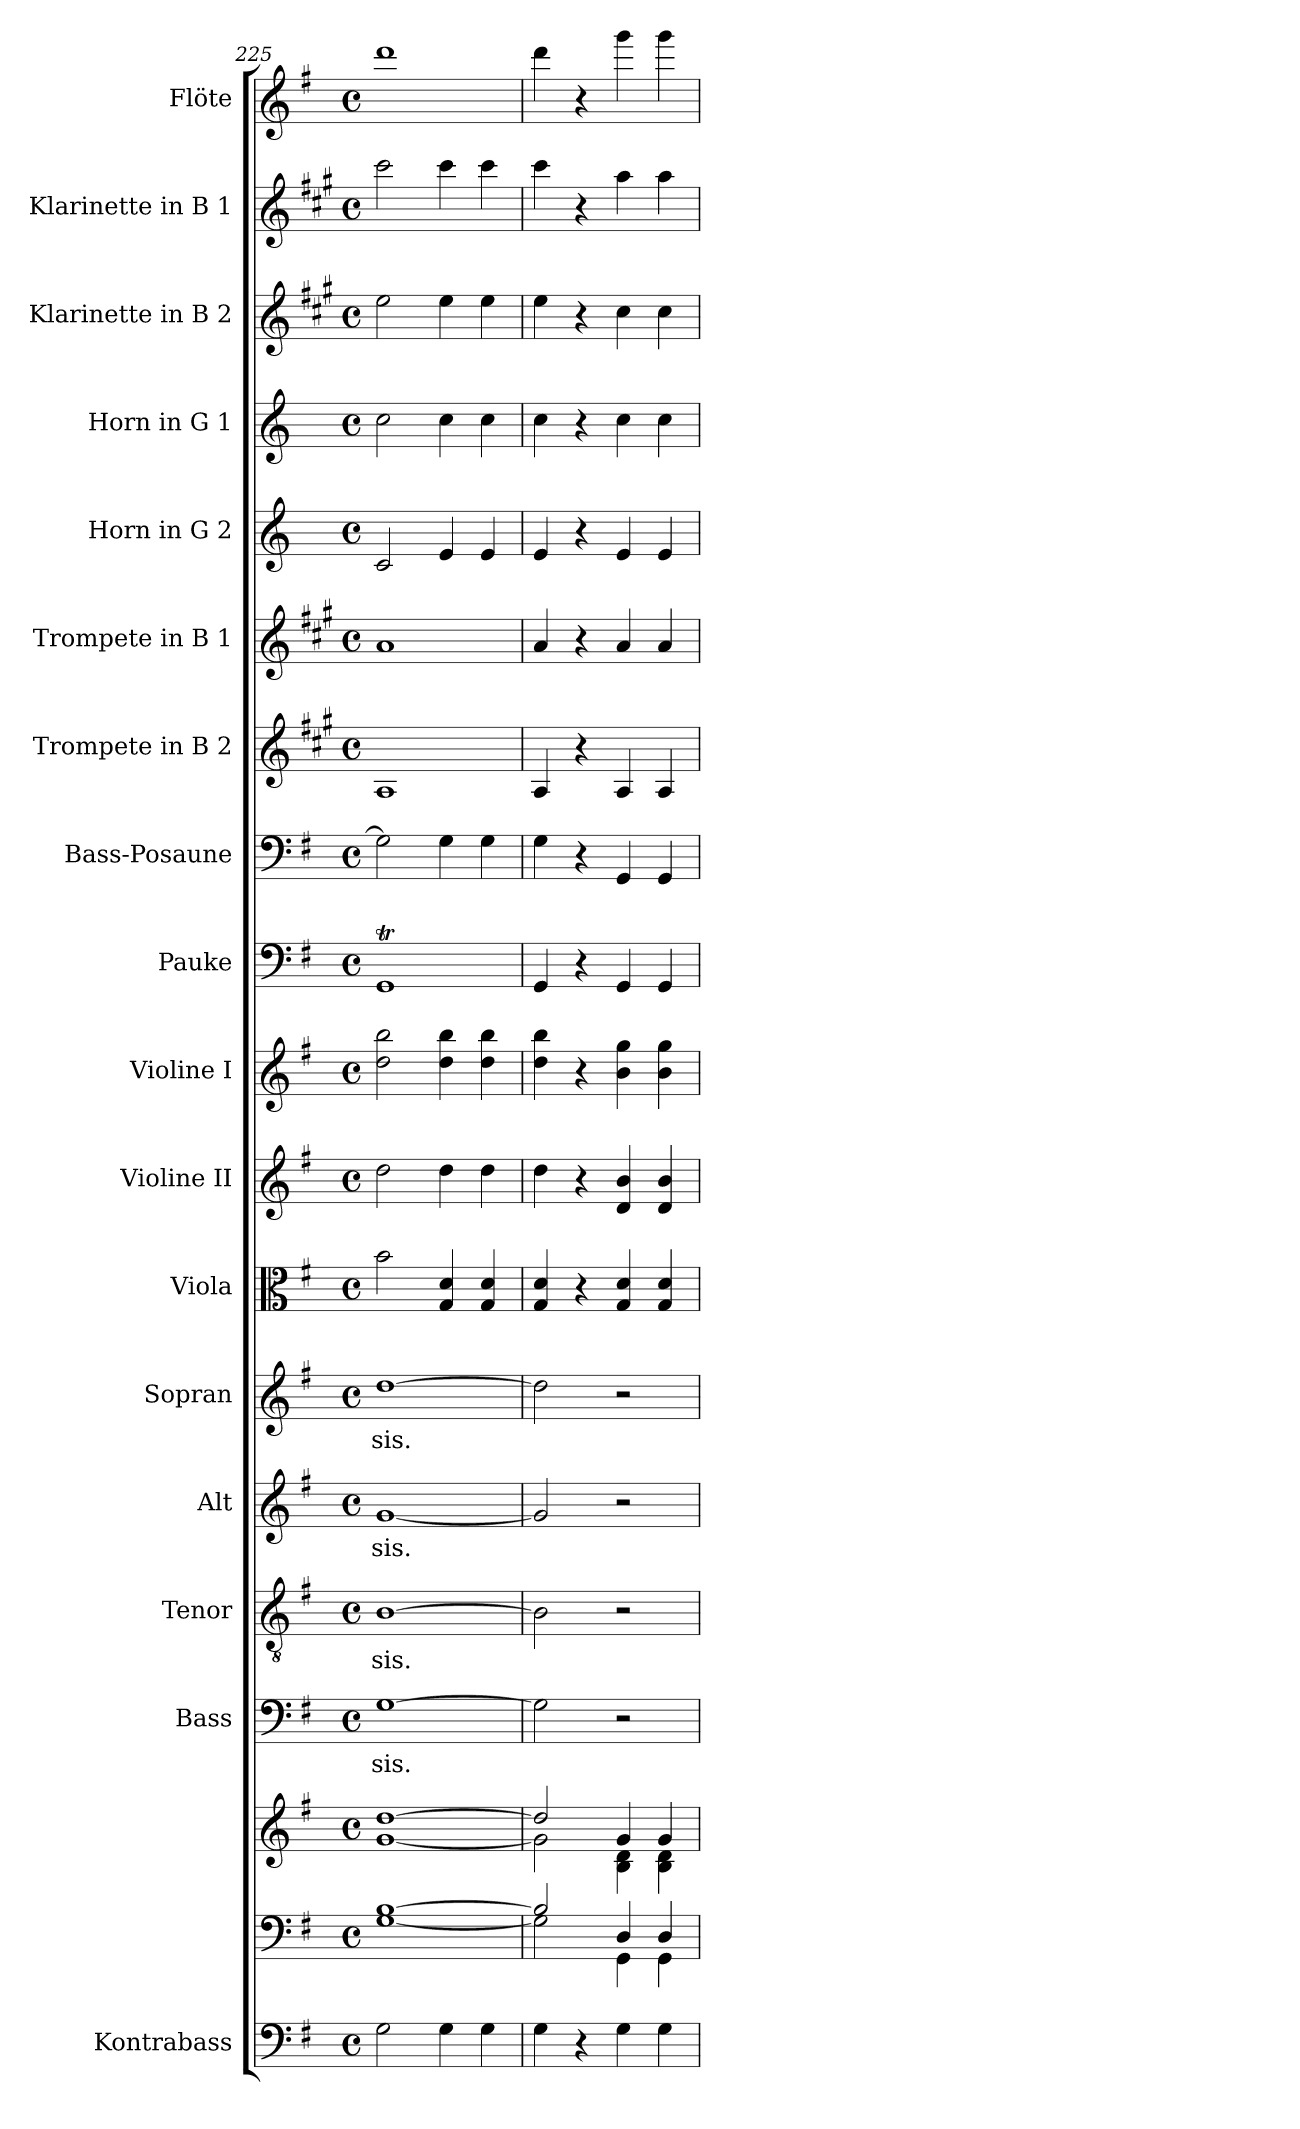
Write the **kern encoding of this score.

**kern	**kern	**kern	**kern	**text	**kern	**text	**kern	**text	**kern	**text	**kern	**kern	**kern	**kern	**kern	**kern	**kern	**kern	**kern	**kern	**kern	**kern
*part18	*part17	*part17	*part16	*part16	*part15	*part15	*part14	*part14	*part13	*part13	*part12	*part11	*part10	*part9	*part8	*part7	*part6	*part5	*part4	*part3	*part2	*part1
*staff19	*staff18	*staff17	*staff16	*staff16	*staff15	*staff15	*staff14	*staff14	*staff13	*staff13	*staff12	*staff11	*staff10	*staff9	*staff8	*staff7	*staff6	*staff5	*staff4	*staff3	*staff2	*staff1
*I"Kontrabass	*	*	*I"Bass	*	*I"Tenor	*	*I"Alt	*	*I"Sopran	*	*I"Viola	*I"Violine II	*I"Violine I	*I"Pauke	*I"Bass-Posaune	*I"Trompete in B 2	*I"Trompete in B 1	*I"Horn in G 2	*I"Horn in G 1	*I"Klarinette in B 2	*I"Klarinette in B 1	*I"Flöte
*I'Kb.	*	*	*I'B	*	*I'T	*	*I'A	*	*I'S	*	*I'Vla.	*I'Vl. II	*I'Vl. I	*I'Pk.	*I'B. Pos.	*	*	*I'Hrn. 2	*I'Hrn. 1	*	*	*I'Fl.
*clefF4	*clefF4	*clefG2	*clefF4	*	*clefGv2	*	*clefG2	*	*clefG2	*	*clefC3	*clefG2	*clefG2	*clefF4	*clefF4	*clefG2	*clefG2	*clefG2	*clefG2	*clefG2	*clefG2	*clefG2
*ITrd7c12	*	*	*	*	*	*	*	*	*	*	*	*	*	*	*	*ITrd1c2	*ITrd1c2	*ITrd3c5	*ITrd3c5	*ITrd1c2	*ITrd1c2	*
*k[f#]	*k[f#]	*k[f#]	*k[f#]	*	*k[f#]	*	*k[f#]	*	*k[f#]	*	*k[f#]	*k[f#]	*k[f#]	*k[f#]	*k[f#]	*k[f#]	*k[f#]	*k[f#]	*k[f#]	*k[f#]	*k[f#]	*k[f#]
*G:	*G:	*G:	*G:	*	*G:	*	*G:	*	*G:	*	*G:	*G:	*G:	*G:	*G:	*G:	*G:	*G:	*G:	*G:	*G:	*G:
*M4/4	*M4/4	*M4/4	*M4/4	*	*M4/4	*	*M4/4	*	*M4/4	*	*M4/4	*M4/4	*M4/4	*M4/4	*M4/4	*M4/4	*M4/4	*M4/4	*M4/4	*M4/4	*M4/4	*M4/4
*met(c)	*met(c)	*met(c)	*met(c)	*	*met(c)	*	*met(c)	*	*met(c)	*	*met(c)	*met(c)	*met(c)	*met(c)	*met(c)	*met(c)	*met(c)	*met(c)	*met(c)	*met(c)	*met(c)	*met(c)
=225	=225	=225	=225	=225	=225	=225	=225	=225	=225	=225	=225	=225	=225	=225	=225	=225	=225	=225	=225	=225	=225	=225
*	*^	*^	*	*	*	*	*	*	*	*	*	*	*	*	*	*	*	*	*	*	*	*
!	!	!	!	!	!	!LO:LY:b	!	!LO:LY:b	!	!LO:LY:b	!	!LO:LY:b	!	!	!	!	!	!	!	!	!	!	!	!
2GG\	[>1B	[<1G	[>1dd	[<1g	[1G	-sis.	[1B	-sis.	[1g	-sis.	[1dd	-sis.	2b\	2dd\	2dd\ 2bb\	1GGT	2G\]	1G	1g	2G/	2g\	2dd\	2bb\	1ddd
4GG\	.	.	.	.	.	.	.	.	.	.	.	.	4G/ 4d/	4dd\	4dd\ 4bb\	.	4G\	.	.	4B/	4g\	4dd\	4bb\	.
4GG\	.	.	.	.	.	.	.	.	.	.	.	.	4G/ 4d/	4dd\	4dd\ 4bb\	.	4G\	.	.	4B/	4g\	4dd\	4bb\	.
=226	=226	=226	=226	=226	=226	=226	=226	=226	=226	=226	=226	=226	=226	=226	=226	=226	=226	=226	=226	=226	=226	=226	=226	=226
4GG\	2B/]	2G\]	2dd/]	2g\]	2G\]	.	2B\]	.	2g/]	.	2dd\]	.	4G/ 4d/	4dd\	4dd\ 4bb\	4GG/	4G\	4G/	4g/	4B/	4g\	4dd\	4bb\	4ddd\
4r	.	.	.	.	.	.	.	.	.	.	.	.	4r	4r	4r	4r	4r	4r	4r	4r	4r	4r	4r	4r
4GG\	4D/	4GG\	4g/	4B\ 4d\	2r	.	2r	.	2r	.	2r	.	4G/ 4d/	4d/ 4b/	4b\ 4gg\	4GG/	4GG/	4G/	4g/	4B/	4g\	4b\	4gg\	4ggg\
4GG\	4D/	4GG\	4g/	4B\ 4d\	.	.	.	.	.	.	.	.	4G/ 4d/	4d/ 4b/	4b\ 4gg\	4GG/	4GG/	4G/	4g/	4B/	4g\	4b\	4gg\	4ggg\
*	*v	*v	*	*	*	*	*	*	*	*	*	*	*	*	*	*	*	*	*	*	*	*	*	*
*	*	*v	*v	*	*	*	*	*	*	*	*	*	*	*	*	*	*	*	*	*	*	*	*
=	=	=	=	=	=	=	=	=	=	=	=	=	=	=	=	=	=	=	=	=	=	=
*-	*-	*-	*-	*-	*-	*-	*-	*-	*-	*-	*-	*-	*-	*-	*-	*-	*-	*-	*-	*-	*-	*-
